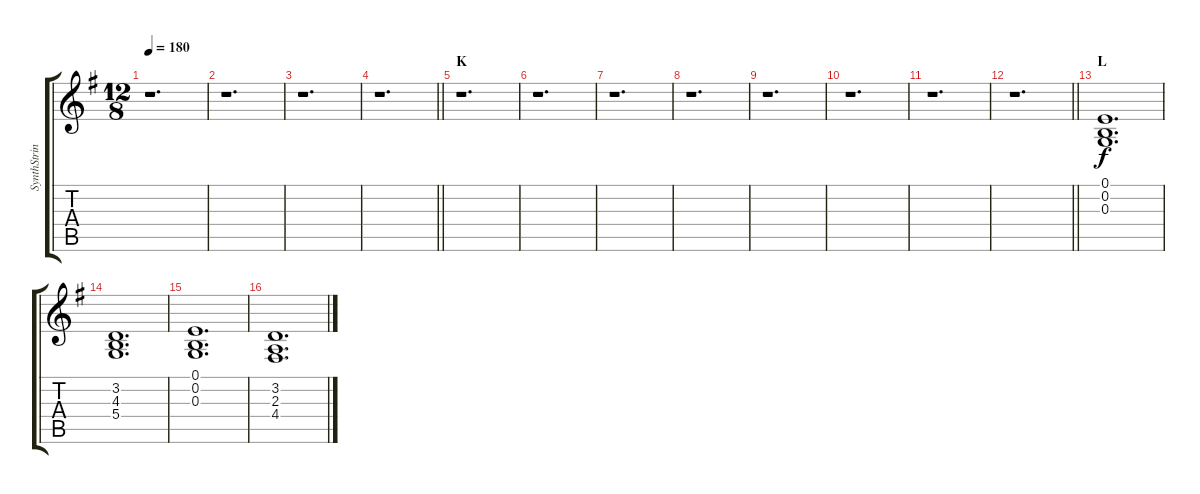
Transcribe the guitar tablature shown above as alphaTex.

\track ("SynthString" "SynthStrin") {instrument synthstrings2}
\staff {score tabs}
\tuning (E4 B3 G3 D3 A2 E2) {hide}
\ts (12 8)
\tempo 180
\clef g2
\ks g
r.1{d dy f} |
r.1{d} |
r.1{d} |
\barLineRight lightlight
r.1{d} |
\section ("" "K")
r.1{d} |
r.1{d} |
r.1{d} |
r.1{d} |
r.1{d} |
r.1{d} |
r.1{d} |
\barLineRight lightlight
r.1{d} |
\section ("" "L")
(0.1 0.2 0.3).1{d} |
(3.2 4.3 5.4).1{d} |
(0.1 0.2 0.3).1{d} |
(3.2 2.3 4.4).1{d}
